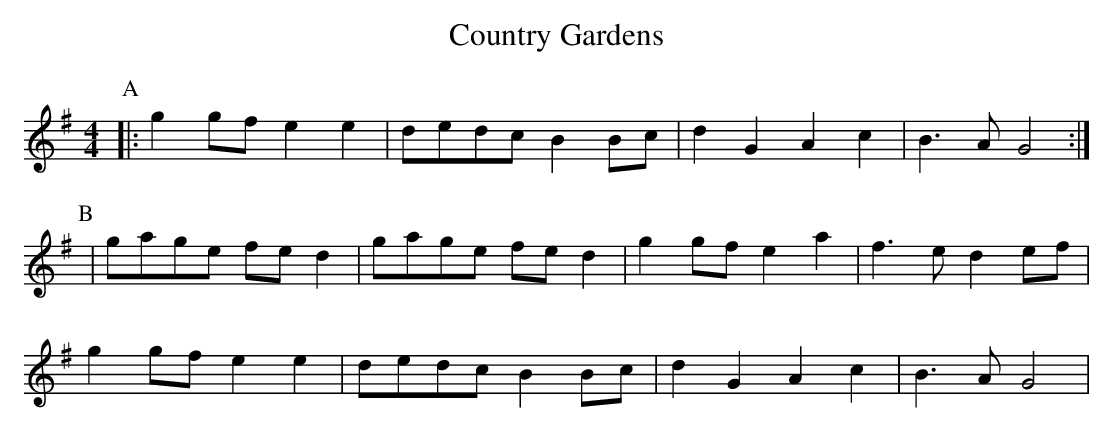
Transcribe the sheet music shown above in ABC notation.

X:1
T:Country Gardens
M: 4/4
L: 1/8
K:G
P: A
|: g2gf e2e2 | dedc B2Bc | d2G2 A2c2 | B3A G4 :|
P: B
| gage fe d2 | gage fe d2 | g2gf e2a2 | f3e d2 ef |
g2gf e2e2 | dedc B2Bc | d2G2 A2c2 | B3A G4 |
